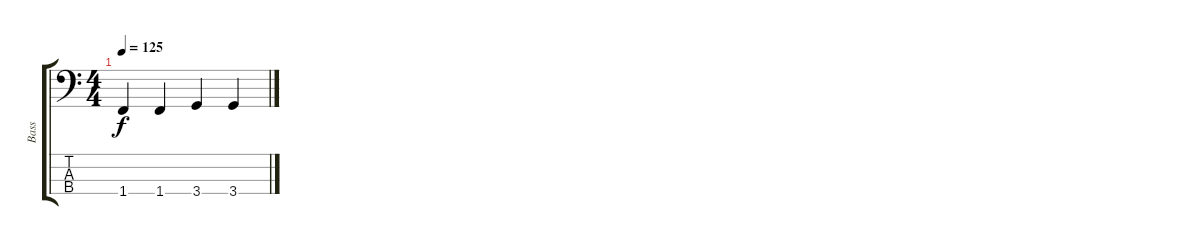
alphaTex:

\track ("Bass" "Bass") {instrument electricbassfinger}
\staff {score tabs}
\tuning (G2 D2 A1 E1) {hide}
\ts (4 4)
\tempo 125
\clef f4
\ks c
1.4.4{dy f} 1.4.4 3.4.4 3.4.4
